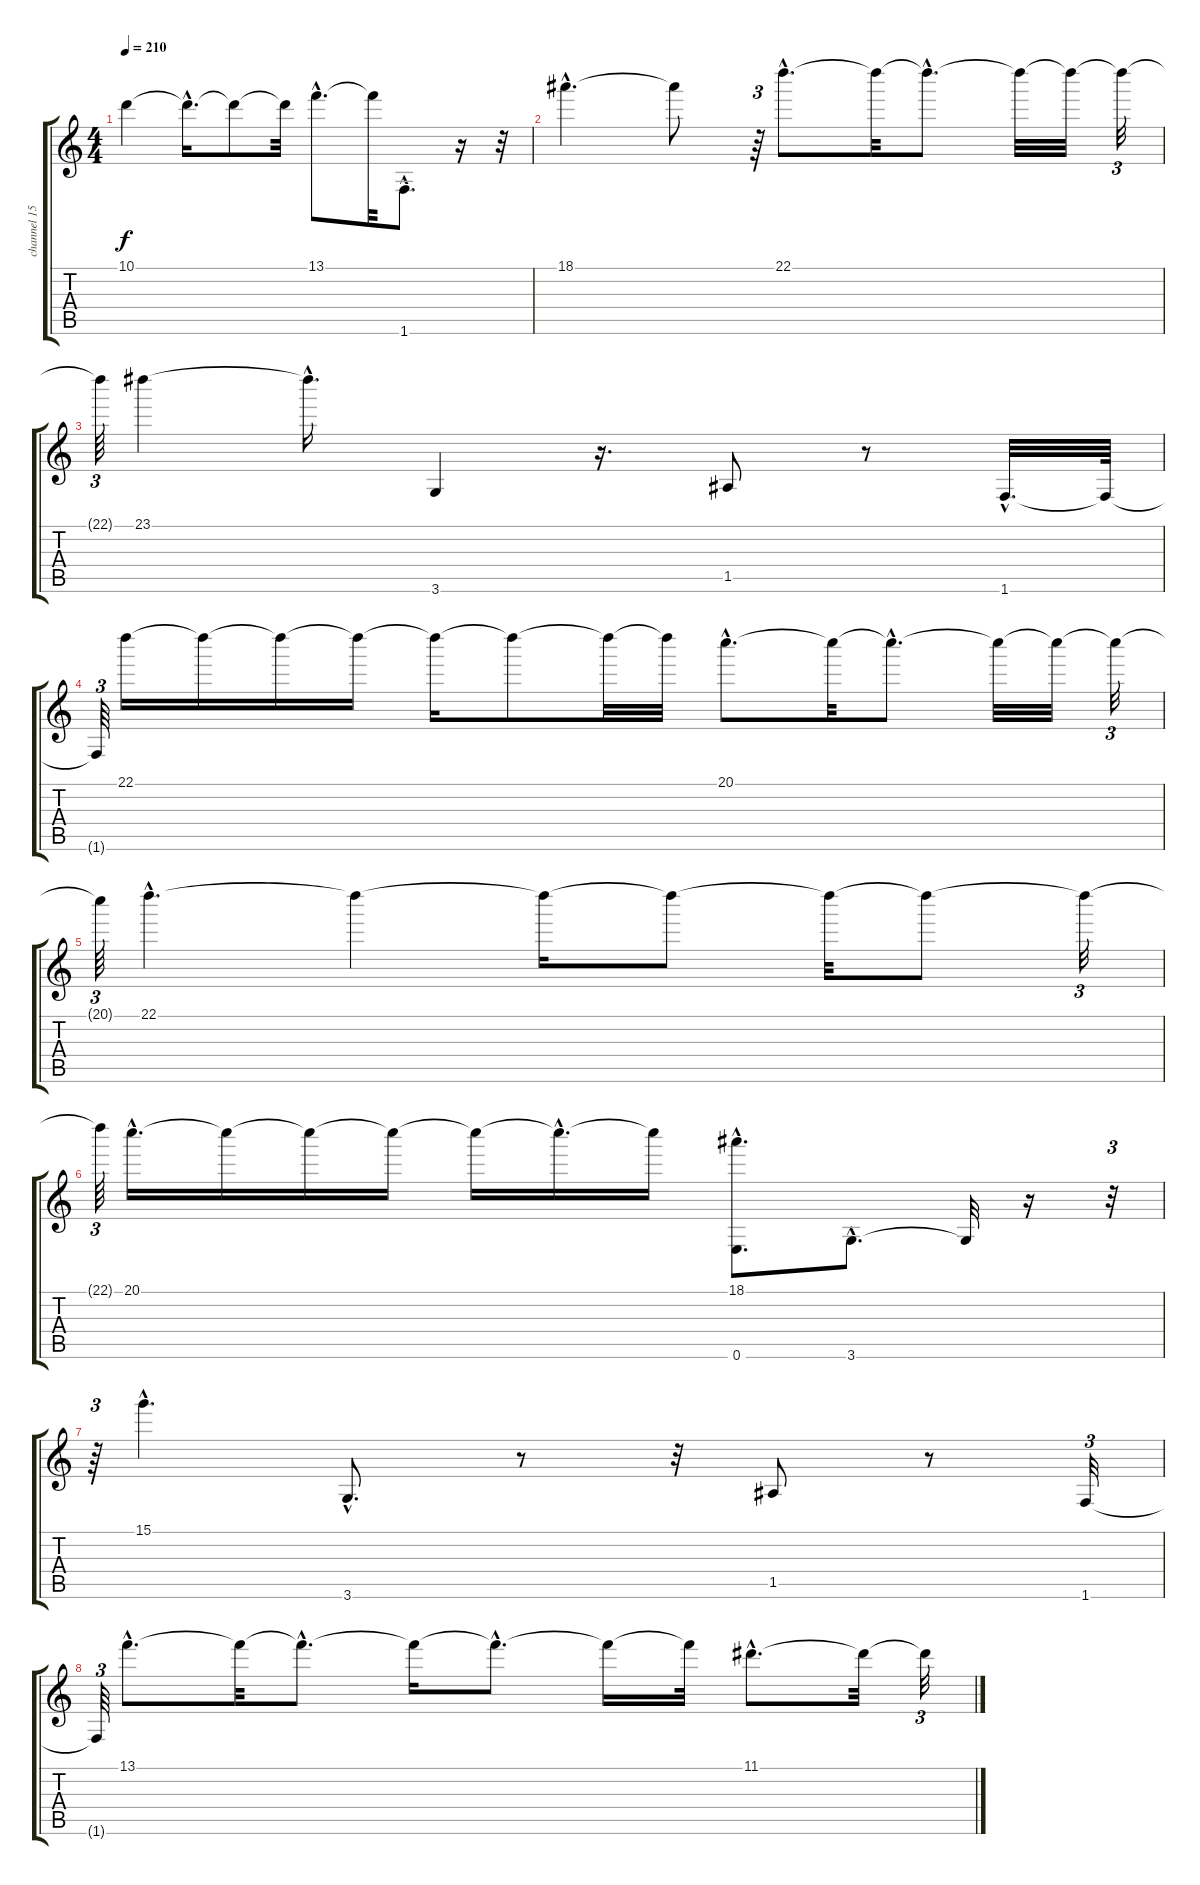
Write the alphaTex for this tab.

\track ("channel 15          " "channel 15") {instrument fretlessbass}
\staff {score tabs}
\tuning (E4 B3 G3 D3 A2 E2) {hide}
\ts (4 4)
\tempo 210
\clef g2
\ks c
10.1.4{dy f} 10.1{hac t}.16{d} 10.1{t}.8 10.1{t}.32 13.1{hac}.8{d} 13.1{t}.32 1.6{hac}.8{d} r.16 r.32 |
18.1{hac}.4{d} 18.1{t}.8 r.64{tu (3 2)} 22.1{hac}.8{d} 22.1{t}.32 22.1{hac t}.8{d} 22.1{t}.32 22.1{t}.32 22.1{t}.32{tu (3 2)} |
22.1{t}.64{tu (3 2)} 23.1.4 23.1{hac t}.16{d} 3.6.4 r.16{d} 1.5.8 r.8 1.6{hac}.32{d} 1.6{t}.64 |
1.6{t}.64{tu (3 2)} 22.1.16 22.1{t}.16 22.1{t}.16 22.1{t}.16 22.1{t}.16 22.1{t}.8 22.1{t}.32 22.1{t}.32 20.1{hac}.8{d} 20.1{t}.32 20.1{hac t}.8{d} 20.1{t}.32 20.1{t}.32 20.1{t}.32{tu (3 2)} |
20.1{t}.64{tu (3 2)} 22.1{hac}.4{d} 22.1{t}.4 22.1{t}.16 22.1{t}.8 22.1{t}.32 22.1{t}.8 22.1{t}.32{tu (3 2)} |
22.1{t}.64{tu (3 2)} 20.1{hac}.16{d} 20.1{t}.16 20.1{t}.16 20.1{t}.16 20.1{t}.16 20.1{hac t}.16{d} 20.1{t}.16 (18.1{hac} 0.6{hac}).8{d} 3.6{hac}.8{d} 3.6{t}.32 r.16 r.32{tu (3 2)} |
r.64{tu (3 2)} 15.1{hac}.4{d} 3.6{hac}.8{d} r.8 r.32 1.5.8 r.8 1.6.32{tu (3 2)} |
1.6{t}.64{tu (3 2)} 13.1{hac}.8{d} 13.1{t}.32 13.1{hac t}.8{d} 13.1{t}.16 13.1{hac t}.8{d} 13.1{t}.16 13.1{t}.32 11.1{hac}.8{d} 11.1{t}.32 11.1{t}.32{tu (3 2)}
